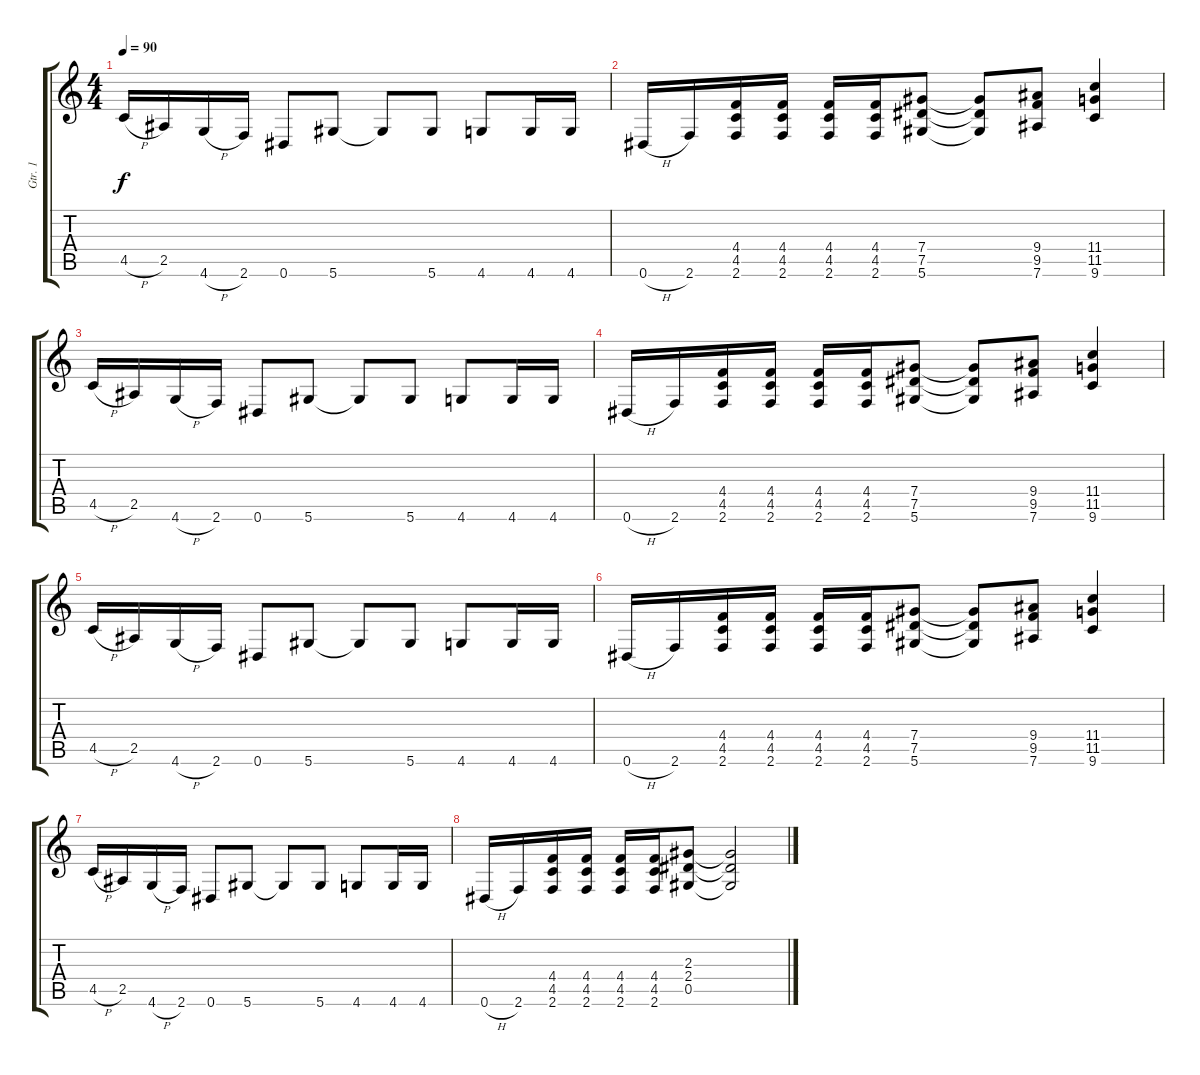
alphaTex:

\track ("Gtr. 1" "Gtr. 1") {instrument distortionguitar}
\staff {score tabs}
\tuning (Eb4 Bb3 Gb3 Db3 Ab2 Eb2) {hide}
\ts (4 4)
\tempo 90
\clef g2
\ks c
4.5{h}.16{dy f} 2.5.16 4.6{h}.16 2.6.16 0.6.8 5.6.8 5.6{t}.8 5.6.8 4.6.8 4.6.16 4.6.16 |
0.6{h}.16 2.6.16 (4.4 4.5 2.6).16 (4.4 4.5 2.6).16 (4.4 4.5 2.6).16 (4.4 4.5 2.6).16 (7.4 7.5 5.6).8 (7.4{t} 7.5{t} 5.6{t}).8 (9.4 9.5 7.6).8 (11.4 11.5 9.6).4 |
4.5{h}.16 2.5.16 4.6{h}.16 2.6.16 0.6.8 5.6.8 5.6{t}.8 5.6.8 4.6.8 4.6.16 4.6.16 |
0.6{h}.16 2.6.16 (4.4 4.5 2.6).16 (4.4 4.5 2.6).16 (4.4 4.5 2.6).16 (4.4 4.5 2.6).16 (7.4 7.5 5.6).8 (7.4{t} 7.5{t} 5.6{t}).8 (9.4 9.5 7.6).8 (11.4 11.5 9.6).4 |
4.5{h}.16 2.5.16 4.6{h}.16 2.6.16 0.6.8 5.6.8 5.6{t}.8 5.6.8 4.6.8 4.6.16 4.6.16 |
0.6{h}.16 2.6.16 (4.4 4.5 2.6).16 (4.4 4.5 2.6).16 (4.4 4.5 2.6).16 (4.4 4.5 2.6).16 (7.4 7.5 5.6).8 (7.4{t} 7.5{t} 5.6{t}).8 (9.4 9.5 7.6).8 (11.4 11.5 9.6).4 |
4.5{h}.16 2.5.16 4.6{h}.16 2.6.16 0.6.8 5.6.8 5.6{t}.8 5.6.8 4.6.8 4.6.16 4.6.16 |
0.6{h}.16 2.6.16 (4.4 4.5 2.6).16 (4.4 4.5 2.6).16 (4.4 4.5 2.6).16 (4.4 4.5 2.6).16 (2.3 2.4 0.5).8 (2.3{t} 2.4{t} 0.5{t}).2
